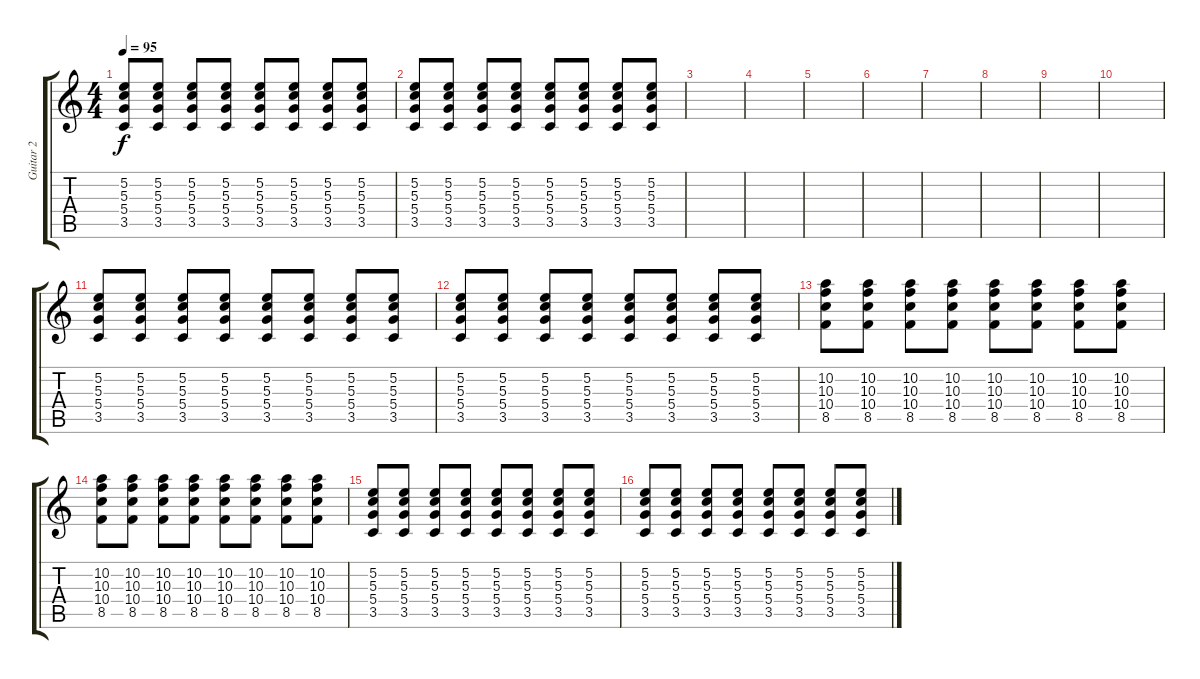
\track ("Guitar 2" "Guitar 2") {instrument electricguitarclean}
\staff {score tabs}
\tuning (E4 B3 G3 D3 A2 E2) {hide}
\ts (4 4)
\tempo 95
\clef g2
\ks c
(5.2 5.3 5.4 3.5).8{dy f} (5.2 5.3 5.4 3.5).8 (5.2 5.3 5.4 3.5).8 (5.2 5.3 5.4 3.5).8 (5.2 5.3 5.4 3.5).8 (5.2 5.3 5.4 3.5).8 (5.2 5.3 5.4 3.5).8 (5.2 5.3 5.4 3.5).8 |
(5.2 5.3 5.4 3.5).8 (5.2 5.3 5.4 3.5).8 (5.2 5.3 5.4 3.5).8 (5.2 5.3 5.4 3.5).8 (5.2 5.3 5.4 3.5).8 (5.2 5.3 5.4 3.5).8 (5.2 5.3 5.4 3.5).8 (5.2 5.3 5.4 3.5).8 |
|
|
|
|
|
|
|
|
(5.2 5.3 5.4 3.5).8 (5.2 5.3 5.4 3.5).8 (5.2 5.3 5.4 3.5).8 (5.2 5.3 5.4 3.5).8 (5.2 5.3 5.4 3.5).8 (5.2 5.3 5.4 3.5).8 (5.2 5.3 5.4 3.5).8 (5.2 5.3 5.4 3.5).8 |
(5.2 5.3 5.4 3.5).8 (5.2 5.3 5.4 3.5).8 (5.2 5.3 5.4 3.5).8 (5.2 5.3 5.4 3.5).8 (5.2 5.3 5.4 3.5).8 (5.2 5.3 5.4 3.5).8 (5.2 5.3 5.4 3.5).8 (5.2 5.3 5.4 3.5).8 |
(10.2 10.3 10.4 8.5).8 (10.2 10.3 10.4 8.5).8 (10.2 10.3 10.4 8.5).8 (10.2 10.3 10.4 8.5).8 (10.2 10.3 10.4 8.5).8 (10.2 10.3 10.4 8.5).8 (10.2 10.3 10.4 8.5).8 (10.2 10.3 10.4 8.5).8 |
(10.2 10.3 10.4 8.5).8 (10.2 10.3 10.4 8.5).8 (10.2 10.3 10.4 8.5).8 (10.2 10.3 10.4 8.5).8 (10.2 10.3 10.4 8.5).8 (10.2 10.3 10.4 8.5).8 (10.2 10.3 10.4 8.5).8 (10.2 10.3 10.4 8.5).8 |
(5.2 5.3 5.4 3.5).8 (5.2 5.3 5.4 3.5).8 (5.2 5.3 5.4 3.5).8 (5.2 5.3 5.4 3.5).8 (5.2 5.3 5.4 3.5).8 (5.2 5.3 5.4 3.5).8 (5.2 5.3 5.4 3.5).8 (5.2 5.3 5.4 3.5).8 |
(5.2 5.3 5.4 3.5).8 (5.2 5.3 5.4 3.5).8 (5.2 5.3 5.4 3.5).8 (5.2 5.3 5.4 3.5).8 (5.2 5.3 5.4 3.5).8 (5.2 5.3 5.4 3.5).8 (5.2 5.3 5.4 3.5).8 (5.2 5.3 5.4 3.5).8
